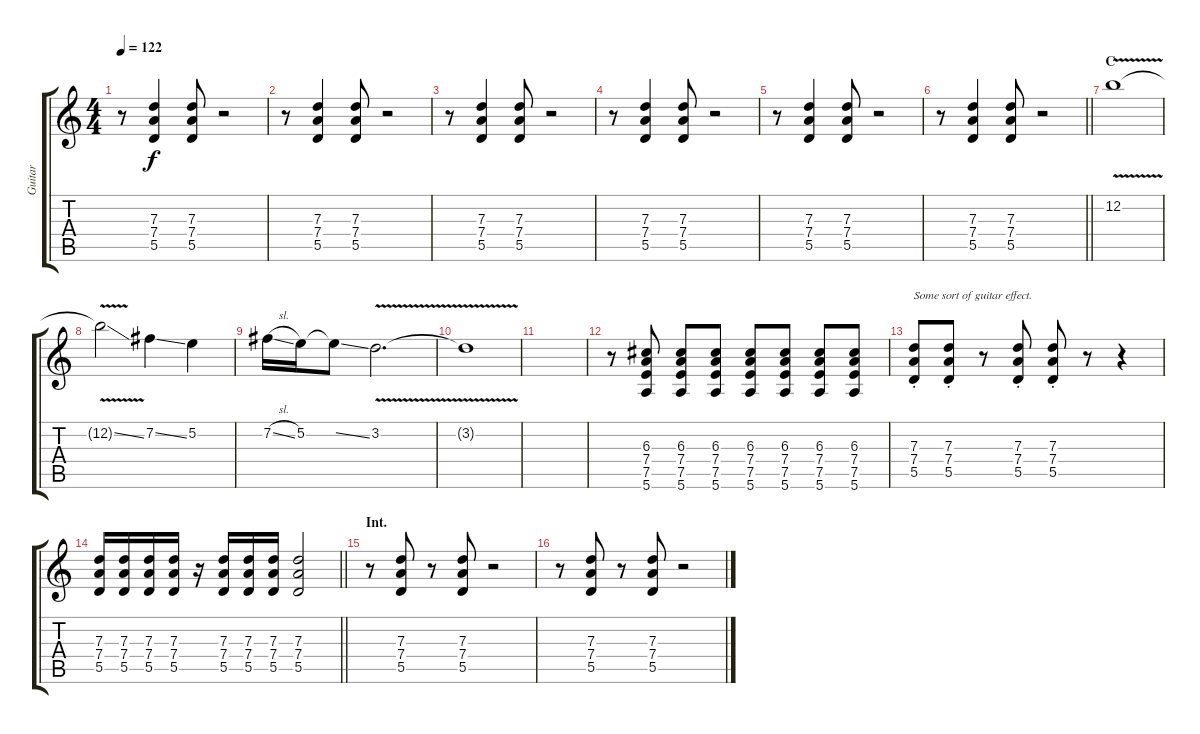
\track ("Guitar" "Guitar") {instrument distortionguitar}
\staff {score tabs}
\tuning (E4 B3 G3 D3 A2 E2) {hide}
\ts (4 4)
\tempo 122
\clef g2
\ks c
r.8{dy f} (7.3 7.4 5.5).4 (7.3 7.4 5.5).8 r.2 |
r.8 (7.3 7.4 5.5).4 (7.3 7.4 5.5).8 r.2 |
r.8 (7.3 7.4 5.5).4 (7.3 7.4 5.5).8 r.2 |
r.8 (7.3 7.4 5.5).4 (7.3 7.4 5.5).8 r.2 |
r.8 (7.3 7.4 5.5).4 (7.3 7.4 5.5).8 r.2 |
\barLineRight lightlight
r.8 (7.3 7.4 5.5).4 (7.3 7.4 5.5).8 r.2 |
\section ("" "C")
12.2{v}.1 |
12.2{ss t}.2 7.2{ss}.4 5.2.4 |
7.2{sl}.16 5.2.16 5.2{ss t}.8 3.2{v}.2{d} |
3.2{t}.1 |
|
r.8 (6.3 7.4 7.5 5.6).8 (6.3 7.4 7.5 5.6).8 (6.3 7.4 7.5 5.6).8 (6.3 7.4 7.5 5.6).8 (6.3 7.4 7.5 5.6).8 (6.3 7.4 7.5 5.6).8 (6.3 7.4 7.5 5.6).8 |
(7.3{st} 7.4{st} 5.5{st}).8{txt "Some sort of guitar effect." instrument electricguitarclean} (7.3{st} 7.4{st} 5.5{st}).8 r.8 (7.3{st} 7.4{st} 5.5{st}).8 (7.3{st} 7.4{st} 5.5{st}).8 r.8 r.4 |
\barLineRight lightlight
(7.3 7.4 5.5).16 (7.3 7.4 5.5).16 (7.3 7.4 5.5).16 (7.3 7.4 5.5).16 r.16 (7.3 7.4 5.5).16 (7.3 7.4 5.5).16 (7.3 7.4 5.5).16 (7.3 7.4 5.5).2 |
\section ("" "Int.")
r.8{instrument distortionguitar} (7.3 7.4 5.5).8 r.8 (7.3 7.4 5.5).8 r.2 |
r.8 (7.3 7.4 5.5).8 r.8 (7.3 7.4 5.5).8 r.2
